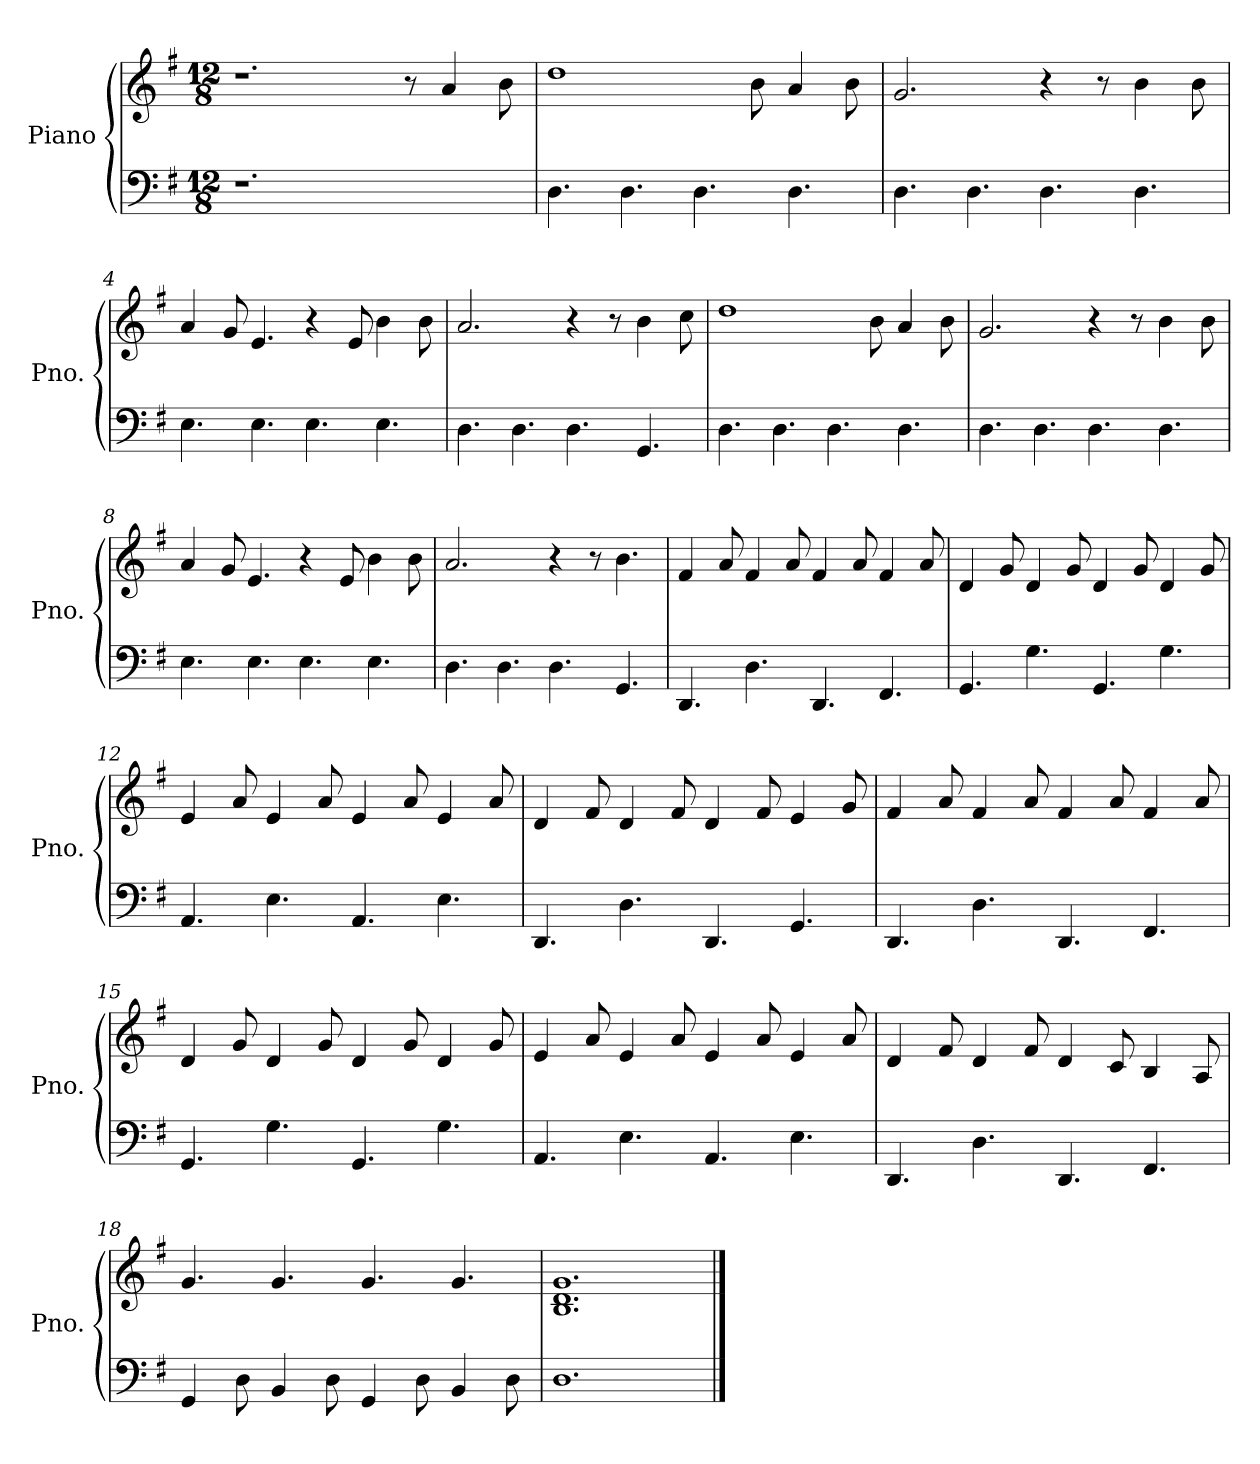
**kern	**kern
*part1	*part1
*staff2	*staff1
*I"Piano	*
*I'Pno.	*
*clefF4	*clefG2
*k[f#]	*k[f#]
*M12/8	*M12/8
=1	=1
1.r	1.r
2ryy	8r
.	4a/
.	8b\
=2	=2
4.D\	1dd
4.D\	.
4.D\	.
.	8b\
4.D\	4a/
.	8b\
=3	=3
4.D\	2.g/
4.D\	.
4.D\	4r
.	8r
4.D\	4b\
.	8b\
=4	=4
4.E\	4a/
.	8g/
4.E\	4.e/
4.E\	4r
.	8e/
4.E\	4b\
.	8b\
=5	=5
4.D\	2.a/
4.D\	.
4.D\	4r
.	8r
4.GG/	4b\
.	8cc\
!!LO:LB:g=z
=6	=6
4.D\	1dd
4.D\	.
4.D\	.
.	8b\
4.D\	4a/
.	8b\
=7	=7
4.D\	2.g/
4.D\	.
4.D\	4r
.	8r
4.D\	4b\
.	8b\
=8	=8
4.E\	4a/
.	8g/
4.E\	4.e/
4.E\	4r
.	8e/
4.E\	4b\
.	8b\
=9	=9
4.D\	2.a/
4.D\	.
4.D\	4r
.	8r
4.GG/	4.b\
!!LO:LB:g=z
=10	=10
4.DD/	4f#/
.	8a/
4.D\	4f#/
.	8a/
4.DD/	4f#/
.	8a/
4.FF#/	4f#/
.	8a/
=11	=11
4.GG/	4d/
.	8g/
4.G\	4d/
.	8g/
4.GG/	4d/
.	8g/
4.G\	4d/
.	8g/
=12	=12
4.AA/	4e/
.	8a/
4.E\	4e/
.	8a/
4.AA/	4e/
.	8a/
4.E\	4e/
.	8a/
!!LO:LB:g=z
=13	=13
4.DD/	4d/
.	8f#/
4.D\	4d/
.	8f#/
4.DD/	4d/
.	8f#/
4.GG/	4e/
.	8g/
=14	=14
4.DD/	4f#/
.	8a/
4.D\	4f#/
.	8a/
4.DD/	4f#/
.	8a/
4.FF#/	4f#/
.	8a/
=15	=15
4.GG/	4d/
.	8g/
4.G\	4d/
.	8g/
4.GG/	4d/
.	8g/
4.G\	4d/
.	8g/
!!LO:LB:g=z
=16	=16
4.AA/	4e/
.	8a/
4.E\	4e/
.	8a/
4.AA/	4e/
.	8a/
4.E\	4e/
.	8a/
=17	=17
4.DD/	4d/
.	8f#/
4.D\	4d/
.	8f#/
4.DD/	4d/
.	8c/
4.FF#/	4B/
.	8A/
=18	=18
4GG/	4.g/
8D\	.
4BB/	4.g/
8D\	.
4GG/	4.g/
8D\	.
4BB/	4.g/
8D\	.
=19	=19
1.D	1.B 1.d 1.g
==	==
*-	*-
